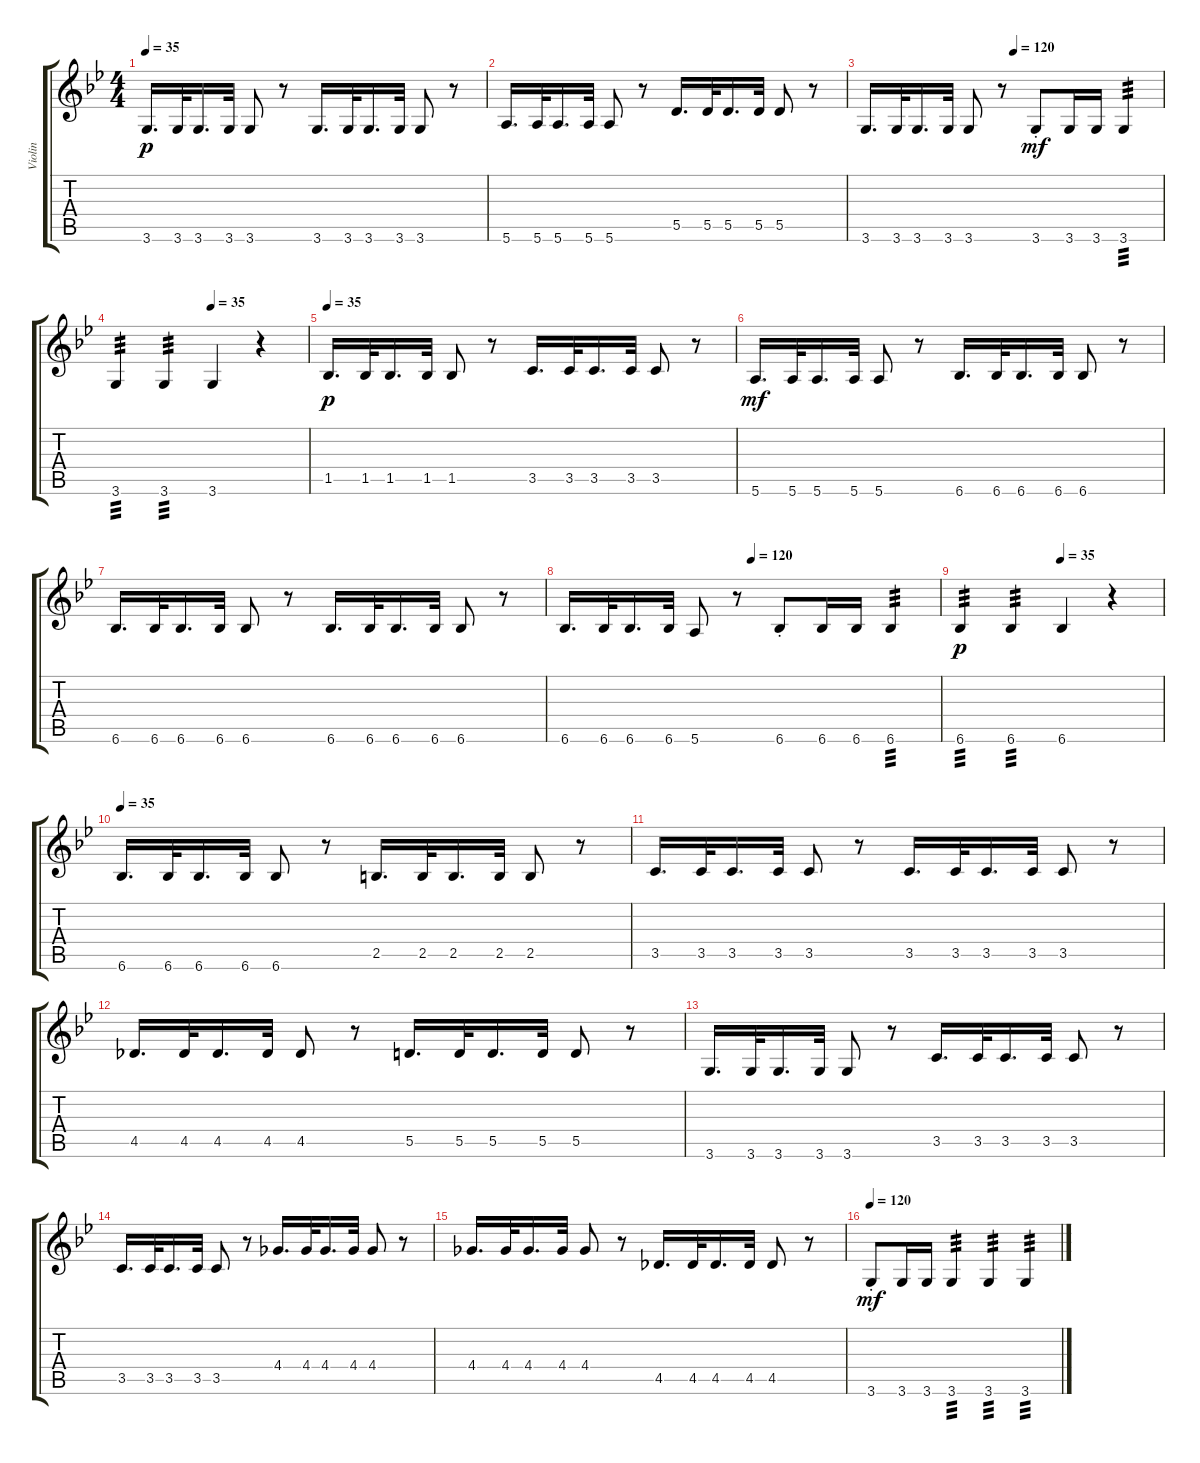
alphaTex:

\track ("Violin" "Violin") {instrument electricguitarjazz}
\staff {score tabs}
\tuning (E4 B3 G3 D3 A2 E2) {hide}
\ts (4 4)
\tempo 35
\clef g2
\ks bb
3.6.16{d dy p instrument electricguitarjazz} 3.6.32 3.6.16{d} 3.6.32 3.6.8 r.8 3.6.16{d} 3.6.32 3.6.16{d} 3.6.32 3.6.8 r.8 |
5.6.16{d} 5.6.32 5.6.16{d} 5.6.32 5.6.8 r.8 5.5.16{d} 5.5.32 5.5.16{d} 5.5.32 5.5.8 r.8 |
\tempo (120 0.5)
3.6.16{d} 3.6.32 3.6.16{d} 3.6.32 3.6.8 r.8 3.6{st}.8{dy mf} 3.6.16 3.6.16 3.6.4{tp 3} |
\tempo (35 0.5)
3.6.4{tp 3} 3.6.4{tp 3} 3.6.4 r.4 |
\tempo 35
1.5.16{d dy p} 1.5.32 1.5.16{d} 1.5.32 1.5.8 r.8 3.5.16{d} 3.5.32 3.5.16{d} 3.5.32 3.5.8 r.8 |
5.6.16{d dy mf} 5.6.32 5.6.16{d} 5.6.32 5.6.8 r.8 6.6.16{d} 6.6.32 6.6.16{d} 6.6.32 6.6.8 r.8 |
6.6.16{d} 6.6.32 6.6.16{d} 6.6.32 6.6.8 r.8 6.6.16{d} 6.6.32 6.6.16{d} 6.6.32 6.6.8 r.8 |
\tempo (120 0.5)
6.6.16{d} 6.6.32 6.6.16{d} 6.6.32 5.6.8 r.8 6.6{st}.8 6.6.16 6.6.16 6.6.4{tp 3} |
\tempo (35 0.5)
6.6.4{tp 3 dy p} 6.6.4{tp 3} 6.6.4 r.4 |
\tempo 35
6.6.16{d} 6.6.32 6.6.16{d} 6.6.32 6.6.8 r.8 2.5.16{d} 2.5.32 2.5.16{d} 2.5.32 2.5.8 r.8 |
3.5.16{d} 3.5.32 3.5.16{d} 3.5.32 3.5.8 r.8 3.5.16{d} 3.5.32 3.5.16{d} 3.5.32 3.5.8 r.8 |
4.5.16{d} 4.5.32 4.5.16{d} 4.5.32 4.5.8 r.8 5.5.16{d} 5.5.32 5.5.16{d} 5.5.32 5.5.8 r.8 |
3.6.16{d} 3.6.32 3.6.16{d} 3.6.32 3.6.8 r.8 3.5.16{d} 3.5.32 3.5.16{d} 3.5.32 3.5.8 r.8 |
3.5.16{d} 3.5.32 3.5.16{d} 3.5.32 3.5.8 r.8 4.4.16{d} 4.4.32 4.4.16{d} 4.4.32 4.4.8 r.8 |
4.4.16{d} 4.4.32 4.4.16{d} 4.4.32 4.4.8 r.8 4.5.16{d} 4.5.32 4.5.16{d} 4.5.32 4.5.8 r.8 |
\tempo 120
3.6{st}.8{dy mf} 3.6.16 3.6.16 3.6.4{tp 3} 3.6.4{tp 3} 3.6.4{tp 3}
